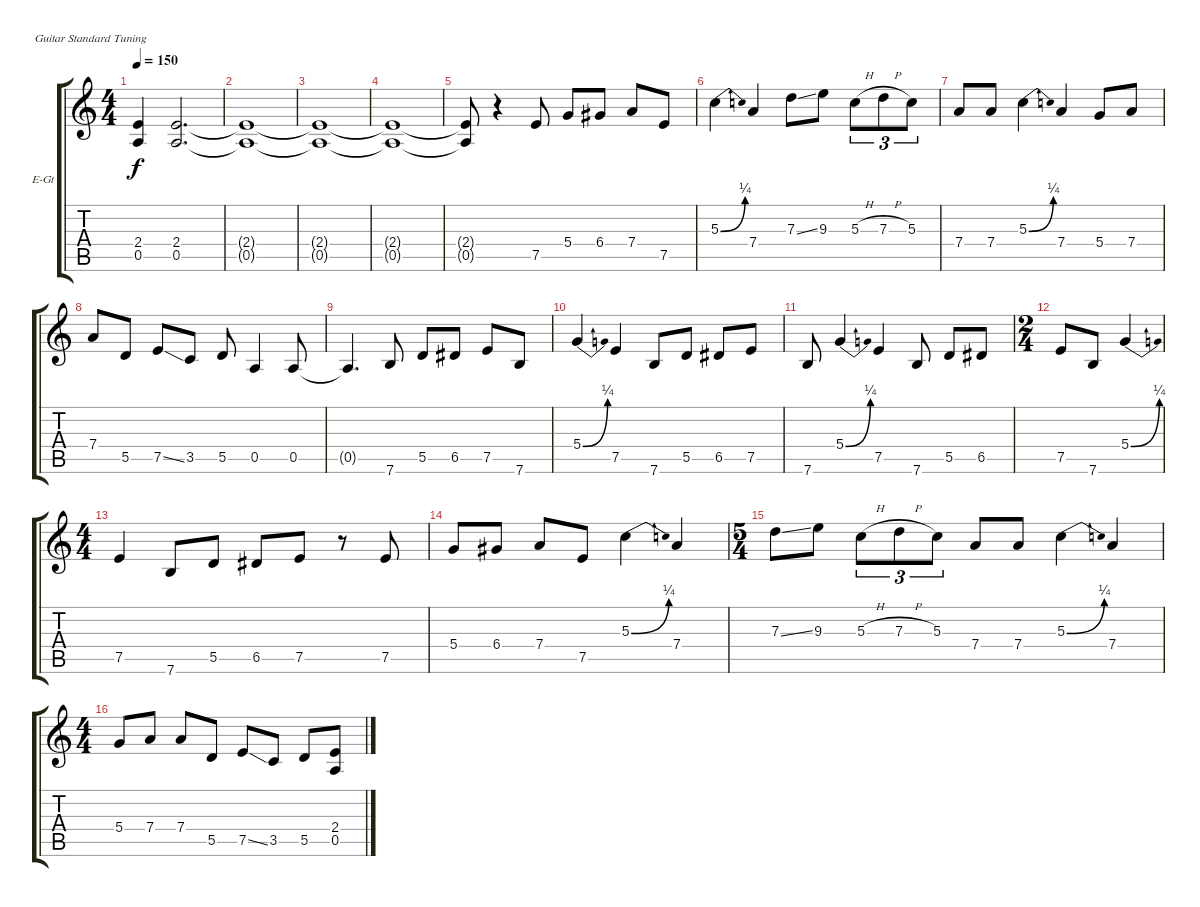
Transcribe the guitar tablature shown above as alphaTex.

\bracketExtendMode groupsimilarinstruments
\firstSystemTrackNameOrientation horizontal
\otherSystemsTrackNameOrientation horizontal
\track ("Guitar 1" "E-Gt") {instrument overdrivenguitar}
\staff {score tabs}
\tuning (E4 B3 G3 D3 A2 E2)
\ts (4 4)
\tempo 150
\clef g2
\ks c
(2.4{t} 0.5{t}).4{dy f} (2.4 0.5).2{d} |
(2.4{t} 0.5{t}).1 |
(2.4{t} 0.5{t}).1 |
(2.4{t} 0.5{t}).1 |
(2.4{t} 0.5{t}).8 r.4 7.5.8 5.4.8 6.4.8 7.4.8 7.5.8 |
5.3{be (bend 0 0 60 1)}.4 7.4.4 7.3{ss}.8 9.3.8 5.3{h}.8{tu (3 2)} 7.3{h}.8{tu (3 2)} 5.3.8{tu (3 2)} |
7.4.8 7.4.8 5.3{be (bend 0 0 60 1)}.4 7.4.4 5.4.8 7.4.8 |
7.4.8 5.5.8 7.5{ss}.8 3.5.8 5.5.8 0.5.4 0.5.8 |
0.5{t}.4{d} 7.6.8 5.5.8 6.5.8 7.5.8 7.6.8 |
5.4{be (bend 0 0 60 1)}.4 7.5.4 7.6.8 5.5.8 6.5.8 7.5.8 |
7.6.8 5.4{be (bend 0 0 60 1)}.4 7.5.4 7.6.8 5.5.8 6.5.8 |
\ts (2 4)
7.5.8 7.6.8 5.4{be (bend 0 0 60 1)}.4 |
\ts (4 4)
7.5.4 7.6.8 5.5.8 6.5.8 7.5.8 r.8 7.5.8 |
5.4.8 6.4.8 7.4.8 7.5.8 5.3{be (bend 0 0 60 1)}.4 7.4.4 |
\ts (5 4)
7.3{ss}.8 9.3.8 5.3{h}.8{tu (3 2)} 7.3{h}.8{tu (3 2)} 5.3.8{tu (3 2)} 7.4.8 7.4.8 5.3{be (bend 0 0 60 1)}.4 7.4.4 |
\ts (4 4)
5.4.8 7.4.8 7.4.8 5.5.8 7.5{ss}.8 3.5.8 5.5.8 (2.4 0.5).8
